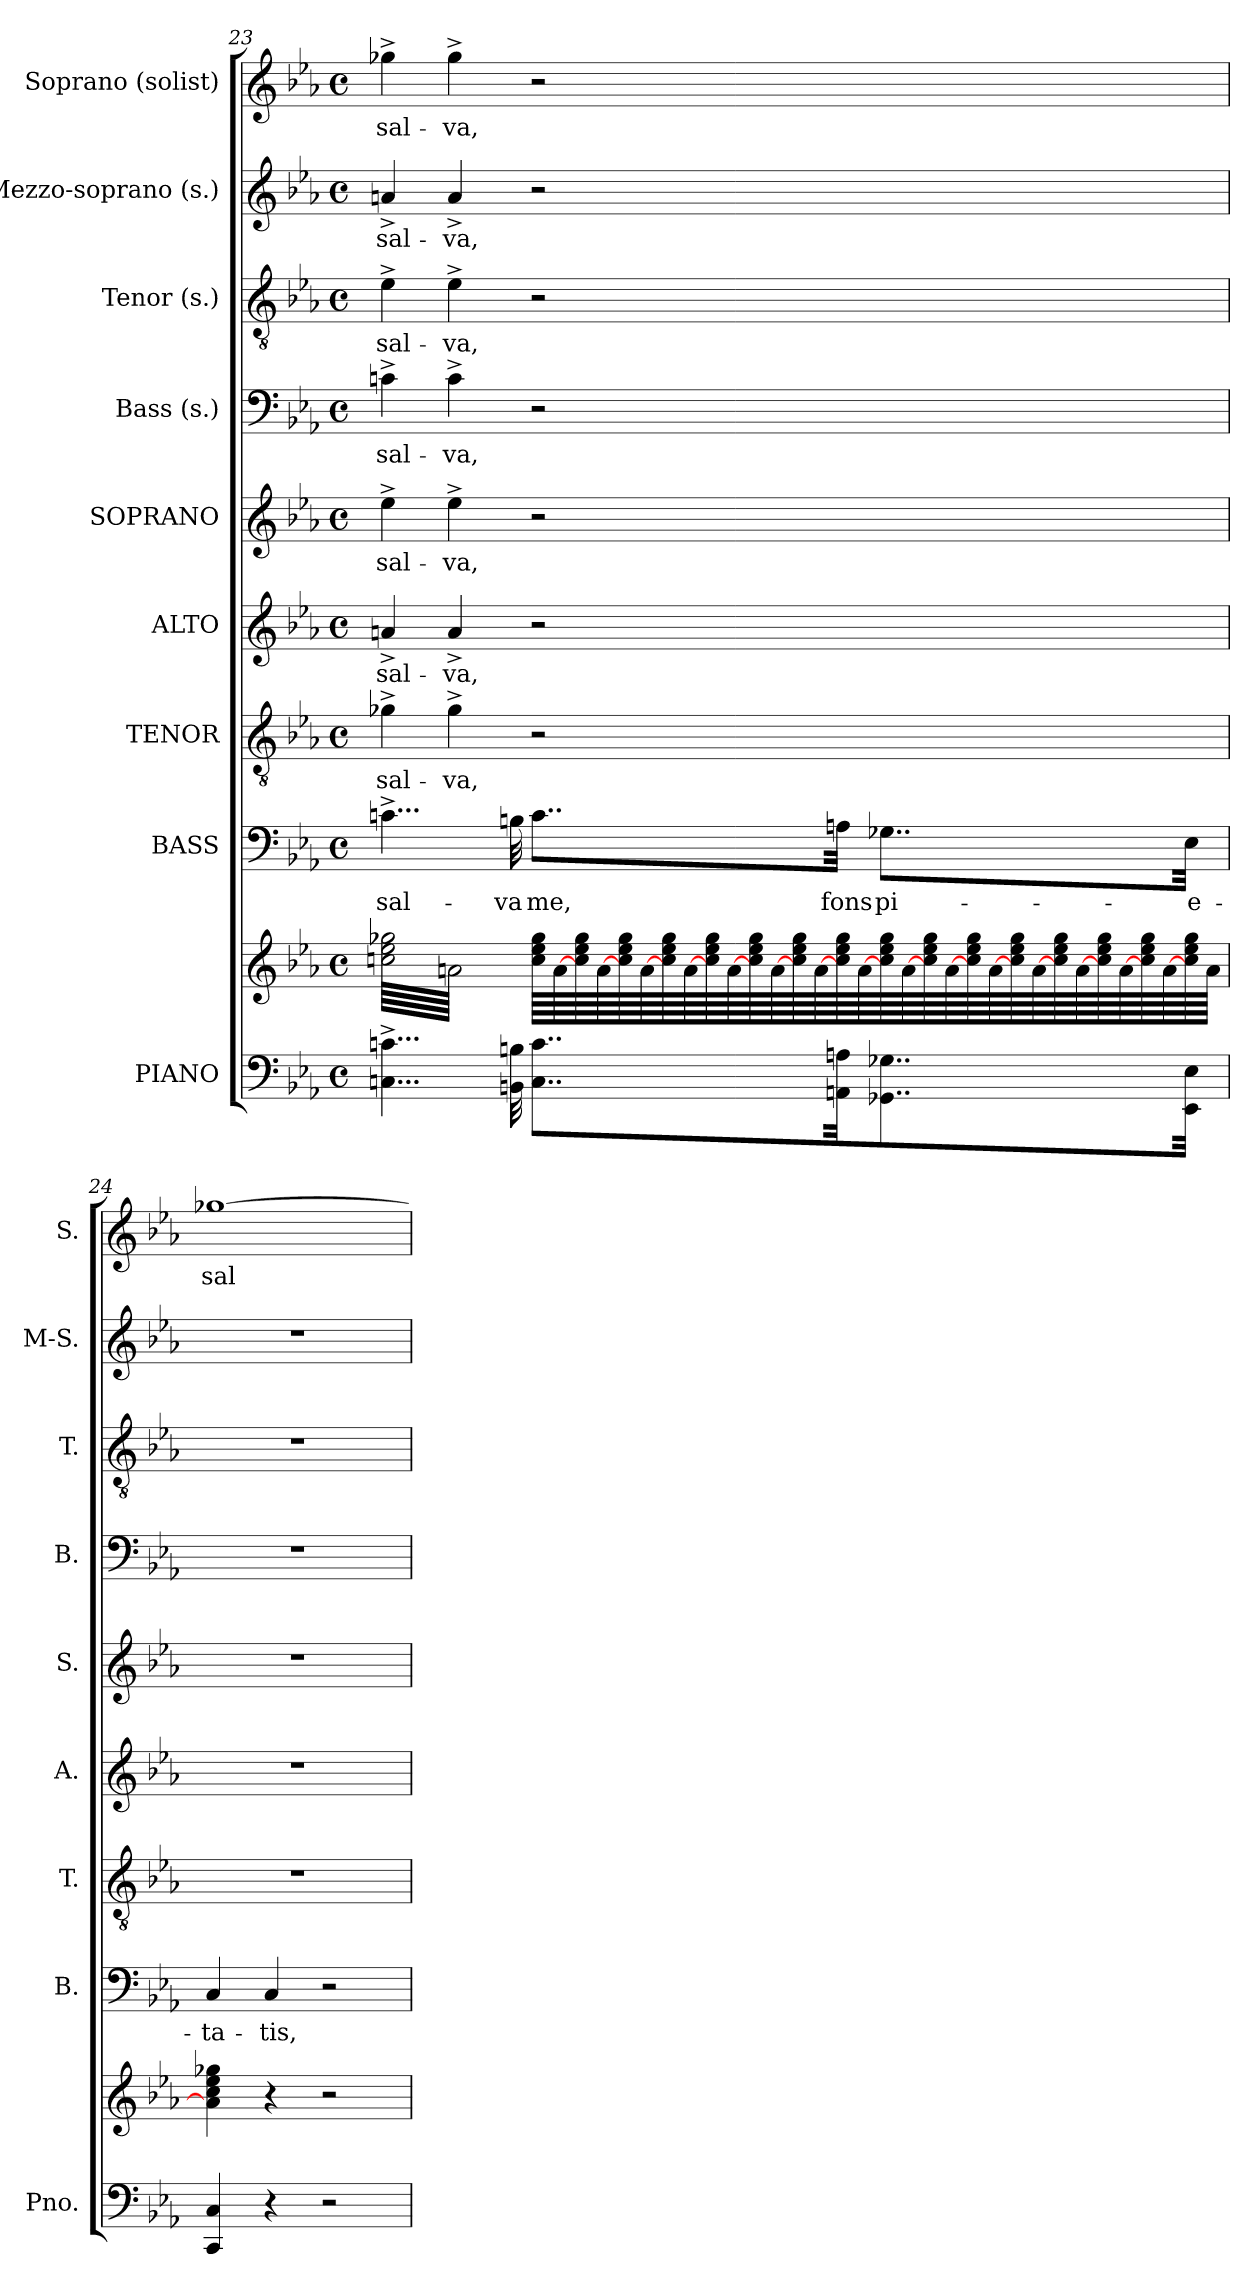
**kern	**kern	**kern	**text	**kern	**text	**kern	**text	**kern	**text	**kern	**text	**kern	**text	**kern	**text	**kern	**text
*part9	*part9	*part8	*part8	*part7	*part7	*part6	*part6	*part5	*part5	*part4	*part4	*part3	*part3	*part2	*part2	*part1	*part1
*staff10	*staff9	*staff8	*staff8	*staff7	*staff7	*staff6	*staff6	*staff5	*staff5	*staff4	*staff4	*staff3	*staff3	*staff2	*staff2	*staff1	*staff1
*I"PIANO	*	*I"BASS	*	*I"TENOR	*	*I"ALTO	*	*I"SOPRANO	*	*I"Bass (s.)	*	*I"Tenor (s.)	*	*I"Mezzo-soprano (s.)	*	*I"Soprano (solist)	*
*I'Pno.	*	*I'B.	*	*I'T.	*	*I'A.	*	*I'S.	*	*I'B.	*	*I'T.	*	*I'M-S.	*	*I'S.	*
*clefF4	*clefG2	*clefF4	*	*clefGv2	*	*clefG2	*	*clefG2	*	*clefF4	*	*clefGv2	*	*clefG2	*	*clefG2	*
*	*	*	*	*ITrd7c12	*	*	*	*	*	*	*	*ITrd7c12	*	*	*	*	*
*k[b-e-a-]	*k[b-e-a-]	*k[b-e-a-]	*	*k[b-e-a-]	*	*k[b-e-a-]	*	*k[b-e-a-]	*	*k[b-e-a-]	*	*k[b-e-a-]	*	*k[b-e-a-]	*	*k[b-e-a-]	*
*c:	*c:	*c:	*	*c:	*	*c:	*	*c:	*	*c:	*	*c:	*	*c:	*	*c:	*
*M4/4	*M4/4	*M4/4	*	*M4/4	*	*M4/4	*	*M4/4	*	*M4/4	*	*M4/4	*	*M4/4	*	*M4/4	*
*met(c)	*met(c)	*met(c)	*	*met(c)	*	*met(c)	*	*met(c)	*	*met(c)	*	*met(c)	*	*met(c)	*	*met(c)	*
=23	=23	=23	=23	=23	=23	=23	=23	=23	=23	=23	=23	=23	=23	=23	=23	=23	=23
!	!	!	!LO:LY:b:color=#000000	!	!	!	!	!	!	!	!	!	!	!	!	!	!
!	!	!	!	!	!LO:LY:b:color=#000000	!	!	!	!	!	!	!	!	!	!	!	!
!	!	!	!	!	!	!	!LO:LY:b:color=#000000	!	!	!	!	!	!	!	!	!	!
!	!	!	!	!	!	!	!	!	!LO:LY:b:color=#000000	!	!	!	!	!	!	!	!
!	!	!	!	!	!	!	!	!	!	!	!LO:LY:b:color=#000000	!	!	!	!	!	!
!	!	!	!	!	!	!	!	!	!	!	!	!	!LO:LY:b:color=#000000	!	!	!	!
!	!	!	!	!	!	!	!	!	!	!	!	!	!	!	!LO:LY:b:color=#000000	!	!
!	!	!	!	!	!	!	!	!	!	!	!	!	!	!	!	!	!LO:LY:b:color=#000000
*	*tremolo	*	*	*	*	*	*	*	*	*	*	*	*	*	*	*	*
4...Cni\^ 4...cni^	64ccni\ 64ee-i 64gg-XiLLLL	4...cn^i\	sal-	4G-X^i\	sal-	4an^i/	sal-	4ee-^i\	sal-	4cn^i\	sal-	4E-^i\	sal-	4an^i/	sal-	4gg-X^i\	sal-
.	64ani\	.	.	.	.	.	.	.	.	.	.	.	.	.	.	.	.
.	64ccni\ 64ee-i 64gg-Xi	.	.	.	.	.	.	.	.	.	.	.	.	.	.	.	.
.	64ani\	.	.	.	.	.	.	.	.	.	.	.	.	.	.	.	.
.	64ccni\ 64ee-i 64gg-Xi	.	.	.	.	.	.	.	.	.	.	.	.	.	.	.	.
.	64ani\	.	.	.	.	.	.	.	.	.	.	.	.	.	.	.	.
.	64ccni\ 64ee-i 64gg-Xi	.	.	.	.	.	.	.	.	.	.	.	.	.	.	.	.
.	64ani\	.	.	.	.	.	.	.	.	.	.	.	.	.	.	.	.
.	64ccni\ 64ee-i 64gg-Xi	.	.	.	.	.	.	.	.	.	.	.	.	.	.	.	.
.	64ani\	.	.	.	.	.	.	.	.	.	.	.	.	.	.	.	.
.	64ccni\ 64ee-i 64gg-Xi	.	.	.	.	.	.	.	.	.	.	.	.	.	.	.	.
.	64ani\	.	.	.	.	.	.	.	.	.	.	.	.	.	.	.	.
.	64ccni\ 64ee-i 64gg-Xi	.	.	.	.	.	.	.	.	.	.	.	.	.	.	.	.
.	64ani\	.	.	.	.	.	.	.	.	.	.	.	.	.	.	.	.
.	64ccni\ 64ee-i 64gg-Xi	.	.	.	.	.	.	.	.	.	.	.	.	.	.	.	.
.	64ani\	.	.	.	.	.	.	.	.	.	.	.	.	.	.	.	.
!	!	!	!	!	!LO:LY:b:color=#000000	!	!	!	!	!	!	!	!	!	!	!	!
!	!	!	!	!	!	!	!LO:LY:b:color=#000000	!	!	!	!	!	!	!	!	!	!
!	!	!	!	!	!	!	!	!	!LO:LY:b:color=#000000	!	!	!	!	!	!	!	!
!	!	!	!	!	!	!	!	!	!	!	!LO:LY:b:color=#000000	!	!	!	!	!	!
!	!	!	!	!	!	!	!	!	!	!	!	!	!LO:LY:b:color=#000000	!	!	!	!
!	!	!	!	!	!	!	!	!	!	!	!	!	!	!	!LO:LY:b:color=#000000	!	!
!	!	!	!	!	!	!	!	!	!	!	!	!	!	!	!	!	!LO:LY:b:color=#000000
.	64ccni\ 64ee-i 64gg-Xi	.	.	4G-^i\	-va,	4a^i/	-va,	4ee-^i\	-va,	4c^i\	-va,	4E-^i\	-va,	4a^i/	-va,	4gg-^i\	-va,
.	64ani\	.	.	.	.	.	.	.	.	.	.	.	.	.	.	.	.
.	64ccni\ 64ee-i 64gg-Xi	.	.	.	.	.	.	.	.	.	.	.	.	.	.	.	.
.	64ani\	.	.	.	.	.	.	.	.	.	.	.	.	.	.	.	.
.	64ccni\ 64ee-i 64gg-Xi	.	.	.	.	.	.	.	.	.	.	.	.	.	.	.	.
.	64ani\	.	.	.	.	.	.	.	.	.	.	.	.	.	.	.	.
.	64ccni\ 64ee-i 64gg-Xi	.	.	.	.	.	.	.	.	.	.	.	.	.	.	.	.
.	64ani\	.	.	.	.	.	.	.	.	.	.	.	.	.	.	.	.
.	64ccni\ 64ee-i 64gg-Xi	.	.	.	.	.	.	.	.	.	.	.	.	.	.	.	.
.	64ani\	.	.	.	.	.	.	.	.	.	.	.	.	.	.	.	.
.	64ccni\ 64ee-i 64gg-Xi	.	.	.	.	.	.	.	.	.	.	.	.	.	.	.	.
.	64ani\	.	.	.	.	.	.	.	.	.	.	.	.	.	.	.	.
.	64ccni\ 64ee-i 64gg-Xi	.	.	.	.	.	.	.	.	.	.	.	.	.	.	.	.
.	64ani\	.	.	.	.	.	.	.	.	.	.	.	.	.	.	.	.
!	!	!	!LO:LY:b:color=#000000	!	!	!	!	!	!	!	!	!	!	!	!	!	!
32BBni\ 32Bni	64ccni\ 64ee-i 64gg-Xi	32Bni\	-va	.	.	.	.	.	.	.	.	.	.	.	.	.	.
.	64ani\JJJJ	.	.	.	.	.	.	.	.	.	.	.	.	.	.	.	.
!	!	!	!LO:LY:b:color=#000000	!	!	!	!	!	!	!	!	!	!	!	!	!	!
8..Ci\ 8..ciL	64cci\ 64ee-i 64gg-iLLLL	8..ci\L	me,	2r	.	2r	.	2r	.	2r	.	2r	.	2r	.	2r	.
.	[64ai\	.	.	.	.	.	.	.	.	.	.	.	.	.	.	.	.
.	64cci\ 64ee-i 64gg-i	.	.	.	.	.	.	.	.	.	.	.	.	.	.	.	.
.	[64ai\	.	.	.	.	.	.	.	.	.	.	.	.	.	.	.	.
.	64cci\ 64ee-i 64gg-i	.	.	.	.	.	.	.	.	.	.	.	.	.	.	.	.
.	[64ai\	.	.	.	.	.	.	.	.	.	.	.	.	.	.	.	.
.	64cci\ 64ee-i 64gg-i	.	.	.	.	.	.	.	.	.	.	.	.	.	.	.	.
.	[64ai\	.	.	.	.	.	.	.	.	.	.	.	.	.	.	.	.
.	64cci\ 64ee-i 64gg-i	.	.	.	.	.	.	.	.	.	.	.	.	.	.	.	.
.	[64ai\	.	.	.	.	.	.	.	.	.	.	.	.	.	.	.	.
.	64cci\ 64ee-i 64gg-i	.	.	.	.	.	.	.	.	.	.	.	.	.	.	.	.
.	[64ai\	.	.	.	.	.	.	.	.	.	.	.	.	.	.	.	.
.	64cci\ 64ee-i 64gg-i	.	.	.	.	.	.	.	.	.	.	.	.	.	.	.	.
.	[64ai\	.	.	.	.	.	.	.	.	.	.	.	.	.	.	.	.
!	!	!	!LO:LY:b:color=#000000	!	!	!	!	!	!	!	!	!	!	!	!	!	!
32AAni\ 32Anikk	64cci\ 64ee-i 64gg-i	32Ani\Jkk	fons	.	.	.	.	.	.	.	.	.	.	.	.	.	.
.	[64ai\	.	.	.	.	.	.	.	.	.	.	.	.	.	.	.	.
!	!	!	!LO:LY:b:color=#000000	!	!	!	!	!	!	!	!	!	!	!	!	!	!
8..GG-Xi\ 8..G-Xi	64cci\ 64ee-i 64gg-i	8..G-Xi\L	pi-	.	.	.	.	.	.	.	.	.	.	.	.	.	.
.	[64ai\	.	.	.	.	.	.	.	.	.	.	.	.	.	.	.	.
.	64cci\ 64ee-i 64gg-i	.	.	.	.	.	.	.	.	.	.	.	.	.	.	.	.
.	[64ai\	.	.	.	.	.	.	.	.	.	.	.	.	.	.	.	.
.	64cci\ 64ee-i 64gg-i	.	.	.	.	.	.	.	.	.	.	.	.	.	.	.	.
.	[64ai\	.	.	.	.	.	.	.	.	.	.	.	.	.	.	.	.
.	64cci\ 64ee-i 64gg-i	.	.	.	.	.	.	.	.	.	.	.	.	.	.	.	.
.	[64ai\	.	.	.	.	.	.	.	.	.	.	.	.	.	.	.	.
.	64cci\ 64ee-i 64gg-i	.	.	.	.	.	.	.	.	.	.	.	.	.	.	.	.
.	[64ai\	.	.	.	.	.	.	.	.	.	.	.	.	.	.	.	.
.	64cci\ 64ee-i 64gg-i	.	.	.	.	.	.	.	.	.	.	.	.	.	.	.	.
.	[64ai\	.	.	.	.	.	.	.	.	.	.	.	.	.	.	.	.
.	64cci\ 64ee-i 64gg-i	.	.	.	.	.	.	.	.	.	.	.	.	.	.	.	.
.	[64ai\	.	.	.	.	.	.	.	.	.	.	.	.	.	.	.	.
!	!	!	!LO:LY:b:color=#000000	!	!	!	!	!	!	!	!	!	!	!	!	!	!
32EE-i\ 32E-iJkk	64cci\ 64ee-i 64gg-i	32E-i\Jkk	-e-	.	.	.	.	.	.	.	.	.	.	.	.	.	.
.	64ai\JJJJ	.	.	.	.	.	.	.	.	.	.	.	.	.	.	.	.
*	*Xtremolo	*	*	*	*	*	*	*	*	*	*	*	*	*	*	*	*
=24	=24	=24	=24	=24	=24	=24	=24	=24	=24	=24	=24	=24	=24	=24	=24	=24	=24
!	!	!	!LO:LY:b:color=#000000	!	!	!	!	!	!	!	!	!	!	!	!	!	!
!	!	!	!	!	!	!	!	!	!	!	!	!	!	!	!	!	!LO:LY:b:color=#000000
4CCi/ 4Ci	4ai\] 4cci 4ee-i 4gg-Xi	4Ci/	-ta-	1r	.	1r	.	1r	.	1r	.	1r	.	1r	.	[1gg-Xi	sal-
.	.	.	.	.	.	.	.	.	.	.	.	.	.	.	.	.	.
.	.	.	.	.	.	.	.	.	.	.	.	.	.	.	.	.	.
.	.	.	.	.	.	.	.	.	.	.	.	.	.	.	.	.	.
.	.	.	.	.	.	.	.	.	.	.	.	.	.	.	.	.	.
.	.	.	.	.	.	.	.	.	.	.	.	.	.	.	.	.	.
.	.	.	.	.	.	.	.	.	.	.	.	.	.	.	.	.	.
.	.	.	.	.	.	.	.	.	.	.	.	.	.	.	.	.	.
.	.	.	.	.	.	.	.	.	.	.	.	.	.	.	.	.	.
.	.	.	.	.	.	.	.	.	.	.	.	.	.	.	.	.	.
.	.	.	.	.	.	.	.	.	.	.	.	.	.	.	.	.	.
.	.	.	.	.	.	.	.	.	.	.	.	.	.	.	.	.	.
.	.	.	.	.	.	.	.	.	.	.	.	.	.	.	.	.	.
.	.	.	.	.	.	.	.	.	.	.	.	.	.	.	.	.	.
.	.	.	.	.	.	.	.	.	.	.	.	.	.	.	.	.	.
.	.	.	.	.	.	.	.	.	.	.	.	.	.	.	.	.	.
!	!	!	!LO:LY:b:color=#000000	!	!	!	!	!	!	!	!	!	!	!	!	!	!
4r	4r	4Ci/	-tis,	.	.	.	.	.	.	.	.	.	.	.	.	.	.
2r	2r	2r	.	.	.	.	.	.	.	.	.	.	.	.	.	.	.
=	=	=	=	=	=	=	=	=	=	=	=	=	=	=	=	=	=
*-	*-	*-	*-	*-	*-	*-	*-	*-	*-	*-	*-	*-	*-	*-	*-	*-	*-
